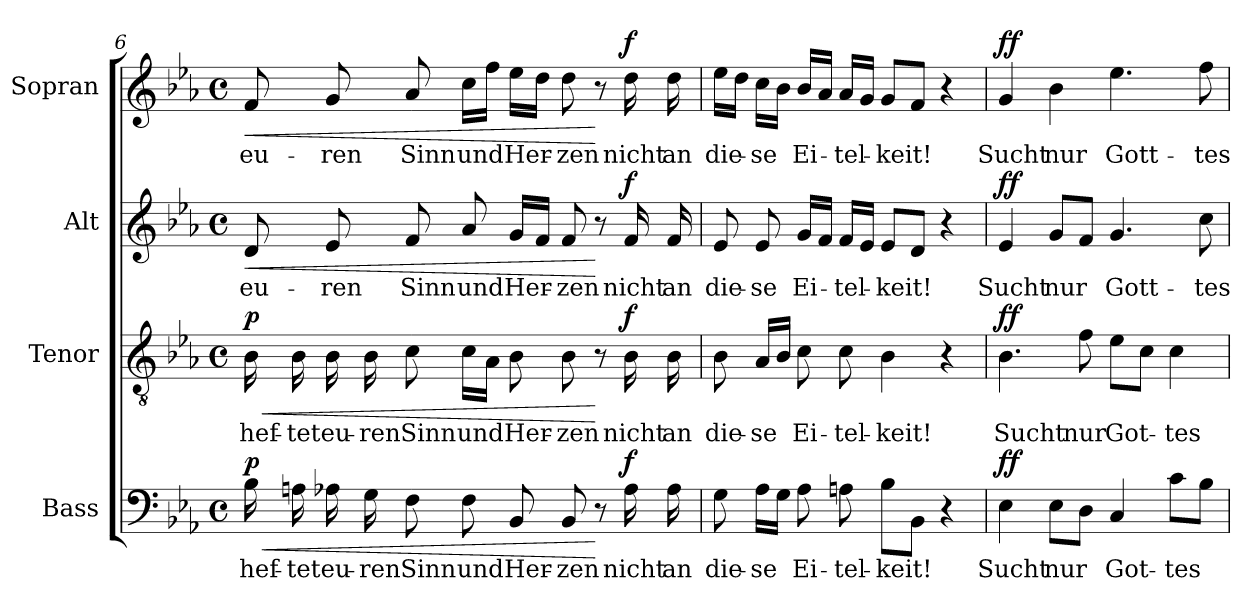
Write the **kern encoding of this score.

**kern	**text	**dynam	**kern	**text	**dynam	**kern	**text	**dynam	**kern	**text	**dynam
*part4	*part4	*part4	*part3	*part3	*part3	*part2	*part2	*part2	*part1	*part1	*part1
*staff4	*staff4	*staff4	*staff3	*staff3	*staff3	*staff2	*staff2	*staff2	*staff1	*staff1	*staff1
*I"Bass	*	*	*I"Tenor	*	*	*I"Alt	*	*	*I"Sopran	*	*
*I'B.	*	*	*I'T.	*	*	*I'A.	*	*	*I'S.	*	*
*clefF4	*	*	*clefGv2	*	*	*clefG2	*	*	*clefG2	*	*
*	*	*	*ITrd7c12	*	*	*	*	*	*	*	*
*k[b-e-a-]	*	*	*k[b-e-a-]	*	*	*k[b-e-a-]	*	*	*k[b-e-a-]	*	*
*E-:	*	*	*E-:	*	*	*E-:	*	*	*E-:	*	*
*M4/4	*	*	*M4/4	*	*	*M4/4	*	*	*M4/4	*	*
*met(c)	*	*	*met(c)	*	*	*met(c)	*	*	*met(c)	*	*
=6	=6	=6	=6	=6	=6	=6	=6	=6	=6	=6	=6
!	!LO:LY:b:color=#000000	!LO:HP:b	!	!	!	!	!	!	!	!	!
!	!	!	!	!LO:LY:b:color=#000000	!LO:HP:b	!	!	!	!	!	!
!	!	!	!	!	!	!	!LO:LY:b:color=#000000	!LO:HP:b	!	!	!
!	!	!	!	!	!	!	!	!	!	!LO:LY:b:color=#000000	!LO:HP:b
16B-i\	hef-	< p	16BB-i\	hef-	< p	8di/	eu-	<	8fi/	eu-	<
!	!LO:LY:b:color=#000000	!	!	!	!	!	!	!	!	!	!
!	!	!	!	!LO:LY:b:color=#000000	!	!	!	!	!	!	!
16Ani\	-tet	.	16BB-i\	-tet	.	.	.	.	.	.	.
!	!LO:LY:b:color=#000000	!	!	!	!	!	!	!	!	!	!
!	!	!	!	!LO:LY:b:color=#000000	!	!	!	!	!	!	!
!	!	!	!	!	!	!	!LO:LY:b:color=#000000	!	!	!	!
!	!	!	!	!	!	!	!	!	!	!LO:LY:b:color=#000000	!
16A-Xi\	eu-	.	16BB-i\	eu-	.	8e-i/	-ren	.	8gi/	-ren	.
!	!LO:LY:b:color=#000000	!	!	!	!	!	!	!	!	!	!
!	!	!	!	!LO:LY:b:color=#000000	!	!	!	!	!	!	!
16Gi\	-ren	.	16BB-i\	-ren	.	.	.	.	.	.	.
!	!LO:LY:b:color=#000000	!	!	!	!	!	!	!	!	!	!
!	!	!	!	!LO:LY:b:color=#000000	!	!	!	!	!	!	!
!	!	!	!	!	!	!	!LO:LY:b:color=#000000	!	!	!	!
!	!	!	!	!	!	!	!	!	!	!LO:LY:b:color=#000000	!
8Fi\	Sinn	.	8Ci\	Sinn	.	8fi/	Sinn	.	8a-i/	Sinn	.
!	!LO:LY:b:color=#000000	!	!	!	!	!	!	!	!	!	!
!	!	!	!	!LO:LY:b:color=#000000	!	!	!	!	!	!	!
!	!	!	!	!	!	!	!LO:LY:b:color=#000000	!	!	!	!
!	!	!	!	!	!	!	!	!	!	!LO:LY:b:color=#000000	!
8Fi\	und	.	16Ci\LL	und	.	8a-i/	und	.	16cci\LL	und	.
.	.	.	16AA-i\JJ	.	.	.	.	.	16ffi\JJ	.	.
!	!LO:LY:b:color=#000000	!	!	!	!	!	!	!	!	!	!
!	!	!	!	!LO:LY:b:color=#000000	!	!	!	!	!	!	!
!	!	!	!	!	!	!	!LO:LY:b:color=#000000	!	!	!	!
!	!	!	!	!	!	!	!	!	!	!LO:LY:b:color=#000000	!
8BB-i/	Her-	.	8BB-i\	Her-	.	16gi/LL	Her-	.	16ee-i\LL	Her-	.
.	.	.	.	.	.	16fi/JJ	.	.	16ddi\JJ	.	.
!	!LO:LY:b:color=#000000	!	!	!	!	!	!	!	!	!	!
!	!	!	!	!LO:LY:b:color=#000000	!	!	!	!	!	!	!
!	!	!	!	!	!	!	!LO:LY:b:color=#000000	!	!	!	!
!	!	!	!	!	!	!	!	!	!	!LO:LY:b:color=#000000	!
8BB-i/	-zen	.	8BB-i\	-zen	.	8fi/	-zen	.	8ddi\	-zen	.
8r	.	[	8r	.	[	8r	.	[	8r	.	[
!	!LO:LY:b:color=#000000	!	!	!	!	!	!	!	!	!	!
!	!	!	!	!LO:LY:b:color=#000000	!	!	!	!	!	!	!
!	!	!	!	!	!	!	!LO:LY:b:color=#000000	!	!	!	!
!	!	!	!	!	!	!	!	!	!	!LO:LY:b:color=#000000	!
16A-i\	nicht	f	16BB-i\	nicht	f	16fi/	nicht	f	16ddi\	nicht	f
!	!LO:LY:b:color=#000000	!	!	!	!	!	!	!	!	!	!
!	!	!	!	!LO:LY:b:color=#000000	!	!	!	!	!	!	!
!	!	!	!	!	!	!	!LO:LY:b:color=#000000	!	!	!	!
!	!	!	!	!	!	!	!	!	!	!LO:LY:b:color=#000000	!
16A-i\	an	.	16BB-i\	an	.	16fi/	an	.	16ddi\	an	.
!!LO:LB:g=z
=7	=7	=7	=7	=7	=7	=7	=7	=7	=7	=7	=7
!	!LO:LY:b:color=#000000	!	!	!	!	!	!	!	!	!	!
!	!	!	!	!LO:LY:b:color=#000000	!	!	!	!	!	!	!
!	!	!	!	!	!	!	!LO:LY:b:color=#000000	!	!	!	!
!	!	!	!	!	!	!	!	!	!	!LO:LY:b:color=#000000	!
8Gi\	die-	.	8BB-i\	die-	.	8e-i/	die-	.	16ee-i\LL	die-	.
.	.	.	.	.	.	.	.	.	16ddi\JJ	.	.
!	!LO:LY:b:color=#000000	!	!	!	!	!	!	!	!	!	!
!	!	!	!	!LO:LY:b:color=#000000	!	!	!	!	!	!	!
!	!	!	!	!	!	!	!LO:LY:b:color=#000000	!	!	!	!
!	!	!	!	!	!	!	!	!	!	!LO:LY:b:color=#000000	!
16A-i\LL	-se	.	16AA-i/LL	-se	.	8e-i/	-se	.	16cci\LL	-se	.
16Gi\JJ	.	.	16BB-i/JJ	.	.	.	.	.	16b-i\JJ	.	.
!	!LO:LY:b:color=#000000	!	!	!	!	!	!	!	!	!	!
!	!	!	!	!LO:LY:b:color=#000000	!	!	!	!	!	!	!
!	!	!	!	!	!	!	!LO:LY:b:color=#000000	!	!	!	!
!	!	!	!	!	!	!	!	!	!	!LO:LY:b:color=#000000	!
8A-i\	Ei-	.	8Ci\	Ei-	.	16gi/LL	Ei-	.	16b-i/LL	Ei-	.
.	.	.	.	.	.	16fi/JJ	.	.	16a-i/JJ	.	.
!	!LO:LY:b:color=#000000	!	!	!	!	!	!	!	!	!	!
!	!	!	!	!LO:LY:b:color=#000000	!	!	!	!	!	!	!
!	!	!	!	!	!	!	!LO:LY:b:color=#000000	!	!	!	!
!	!	!	!	!	!	!	!	!	!	!LO:LY:b:color=#000000	!
8Ani\	-tel-	.	8Ci\	-tel-	.	16fi/LL	-tel-	.	16a-i/LL	-tel-	.
.	.	.	.	.	.	16e-i/JJ	.	.	16gi/JJ	.	.
!	!LO:LY:b:color=#000000	!	!	!	!	!	!	!	!	!	!
!	!	!	!	!LO:LY:b:color=#000000	!	!	!	!	!	!	!
!	!	!	!	!	!	!	!LO:LY:b:color=#000000	!	!	!	!
!	!	!	!	!	!	!	!	!	!	!LO:LY:b:color=#000000	!
8B-i\L	-keit!	.	4BB-i\	-keit!	.	8e-i/L	-keit!	.	8gi/L	-keit!	.
8BB-i\J	.	.	.	.	.	8di/J	.	.	8fi/J	.	.
4r	.	.	4r	.	.	4r	.	.	4r	.	.
=8	=8	=8	=8	=8	=8	=8	=8	=8	=8	=8	=8
!	!LO:LY:b:color=#000000	!	!	!	!	!	!	!	!	!	!
!	!	!	!	!LO:LY:b:color=#000000	!	!	!	!	!	!	!
!	!	!	!	!	!	!	!LO:LY:b:color=#000000	!	!	!	!
!	!	!	!	!	!	!	!	!	!	!LO:LY:b:color=#000000	!
4E-i\	Sucht	ff	4.BB-i\	Sucht	ff	4e-i/	Sucht	ff	4gi/	Sucht	ff
!	!LO:LY:b:color=#000000	!	!	!	!	!	!	!	!	!	!
!	!	!	!	!	!	!	!LO:LY:b:color=#000000	!	!	!	!
!	!	!	!	!	!	!	!	!	!	!LO:LY:b:color=#000000	!
8E-i\L	nur	.	.	.	.	8gi/L	nur	.	4b-i\	nur	.
!	!	!	!	!LO:LY:b:color=#000000	!	!	!	!	!	!	!
8Di\J	.	.	8Fi\	nur	.	8fi/J	.	.	.	.	.
!	!LO:LY:b:color=#000000	!	!	!	!	!	!	!	!	!	!
!	!	!	!	!LO:LY:b:color=#000000	!	!	!	!	!	!	!
!	!	!	!	!	!	!	!LO:LY:b:color=#000000	!	!	!	!
!	!	!	!	!	!	!	!	!	!	!LO:LY:b:color=#000000	!
4Ci/	Got-	.	8E-i\L	Got-	.	4.gi/	Gott-	.	4.ee-i\	Gott-	.
.	.	.	8Ci\J	.	.	.	.	.	.	.	.
!	!LO:LY:b:color=#000000	!	!	!	!	!	!	!	!	!	!
!	!	!	!	!LO:LY:b:color=#000000	!	!	!	!	!	!	!
8ci\L	-tes	.	4Ci\	-tes	.	.	.	.	.	.	.
!	!	!	!	!	!	!	!LO:LY:b:color=#000000	!	!	!	!
!	!	!	!	!	!	!	!	!	!	!LO:LY:b:color=#000000	!
8B-i\J	.	.	.	.	.	8cci\	-tes	.	8ffi\	-tes	.
=	=	=	=	=	=	=	=	=	=	=	=
*-	*-	*-	*-	*-	*-	*-	*-	*-	*-	*-	*-
